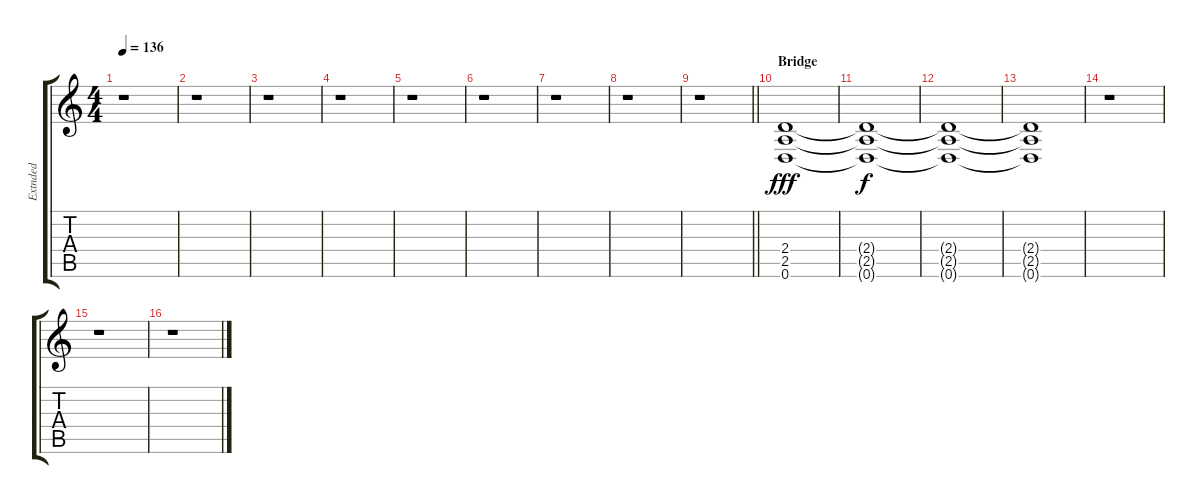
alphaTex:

\track ("Extnded" "Extnded") {instrument distortionguitar}
\staff {score tabs}
\tuning (D4 A3 F3 C3 G2 D2) {hide}
\ts (4 4)
\tempo 136
\clef g2
\ks c
r.1{dy fff} |
r.1 |
r.1 |
r.1 |
r.1 |
r.1 |
r.1 |
r.1 |
\barLineRight lightlight
r.1 |
\section ("" "Bridge")
(2.4 2.5 0.6).1 |
(2.4{t} 2.5{t} 0.6{t}).1{dy f} |
(2.4{t} 2.5{t} 0.6{t}).1 |
(2.4{t} 2.5{t} 0.6{t}).1 |
r.1 |
r.1 |
r.1
